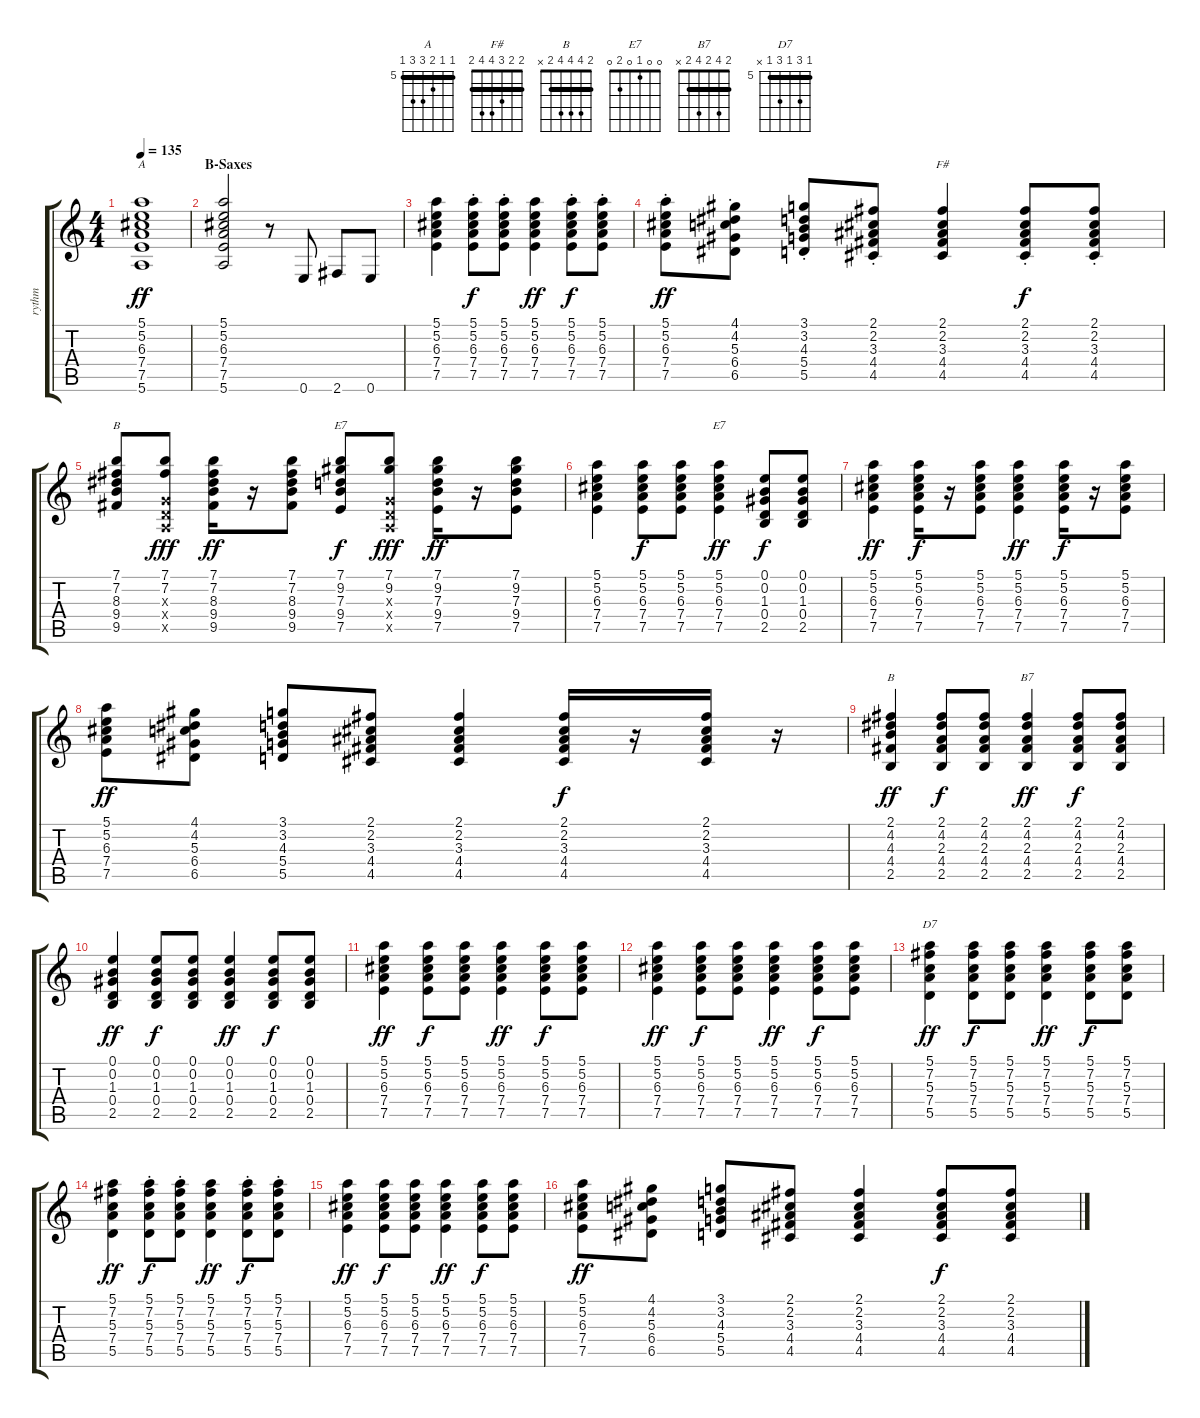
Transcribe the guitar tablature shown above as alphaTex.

\track ("rythm" "rythm") {instrument acousticguitarsteel}
\staff {score tabs}
\tuning (E4 B3 G3 D3 A2 E2) {hide}
\chord ("A" 5 5 6 7 7 5) {firstfret 5 barre 5}
\chord ("F#" 2 2 3 4 4 2) {barre 2}
\chord ("B" 7 7 8 9 9 7) {firstfret 7 barre 7}
\chord ("E7" 7 9 7 9 7 0) {firstfret 7 barre 7}
\chord ("E7" 0 0 1 0 2 0)
\chord ("B" 2 4 4 4 2 x) {barre 2}
\chord ("B7" 2 4 2 4 2 x) {barre 2}
\chord ("D7" 5 7 5 7 5 x) {firstfret 5 barre 5}
\ts (4 4)
\tempo 135
\clef g2
\ks c
(5.1 5.2 6.3 7.4 7.5 5.6).1{ch "A" dy ff} |
\section ("" "B-Saxes")
(5.1 5.2 6.3 7.4 7.5 5.6).2 r.8 0.6.8 2.6.8 0.6.8 |
(5.1 5.2 6.3 7.4 7.5).4 (5.1{st} 5.2 6.3 7.4 7.5).8{dy f} (5.1{st} 5.2 6.3 7.4 7.5).8 (5.1 5.2 6.3 7.4 7.5).4{dy ff} (5.1{st} 5.2 6.3 7.4 7.5).8{dy f} (5.1{st} 5.2 6.3 7.4 7.5).8 |
(5.1{st} 5.2 6.3 7.4 7.5).8{dy ff} (4.1{st} 4.2 5.3 6.4 6.5).8 (3.1{st} 3.2 4.3 5.4 5.5).8 (2.1{st} 2.2 3.3 4.4 4.5).8 (2.1 2.2 3.3 4.4 4.5).4{ch "F#"} (2.1{st} 2.2 3.3 4.4 4.5).8{dy f} (2.1{st} 2.2 3.3 4.4 4.5).8 |
(7.1 7.2 8.3 9.4 9.5).8{ch "B"} (7.1 7.2 0.3{x} 0.4{x} 0.5{x}).8{dy fff} (7.1 7.2 8.3 9.4 9.5).16{dy ff} r.16 (7.1 7.2 8.3 9.4 9.5).8 (7.1 9.2 7.3 9.4 7.5).8{ch "E7" dy f} (7.1 9.2 0.3{x} 0.4{x} 0.5{x}).8{dy fff} (7.1 9.2 7.3 9.4 7.5).16{dy ff} r.16 (7.1 9.2 7.3 9.4 7.5).8 |
(5.1 5.2 6.3 7.4 7.5).4 (5.1 5.2 6.3 7.4 7.5).8{dy f} (5.1 5.2 6.3 7.4 7.5).8 (5.1 5.2 6.3 7.4 7.5).4{ch "E7" dy ff} (0.1 0.2 1.3 0.4 2.5).8{dy f} (0.1 0.2 1.3 0.4 2.5).8 |
(5.1 5.2 6.3 7.4 7.5).4{dy ff} (5.1 5.2 6.3 7.4 7.5).16{dy f} r.16 (5.1 5.2 6.3 7.4 7.5).8 (5.1 5.2 6.3 7.4 7.5).4{dy ff} (5.1 5.2 6.3 7.4 7.5).16{dy f} r.16 (5.1 5.2 6.3 7.4 7.5).8 |
(5.1 5.2 6.3 7.4 7.5).8{dy ff} (4.1 4.2 5.3 6.4 6.5).8 (3.1 3.2 4.3 5.4 5.5).8 (2.1 2.2 3.3 4.4 4.5).8 (2.1 2.2 3.3 4.4 4.5).4 (2.1 2.2 3.3 4.4 4.5).16{dy f} r.16 (2.1 2.2 3.3 4.4 4.5).16 r.16 |
(2.1 4.2 4.3 4.4 2.5).4{ch "B" dy ff} (2.1 4.2 2.3 4.4 2.5).8{dy f} (2.1 4.2 2.3 4.4 2.5).8 (2.1 4.2 2.3 4.4 2.5).4{ch "B7" dy ff} (2.1 4.2 2.3 4.4 2.5).8{dy f} (2.1 4.2 2.3 4.4 2.5).8 |
(0.1 0.2 1.3 0.4 2.5).4{dy ff} (0.1 0.2 1.3 0.4 2.5).8{dy f} (0.1 0.2 1.3 0.4 2.5).8 (0.1 0.2 1.3 0.4 2.5).4{dy ff} (0.1 0.2 1.3 0.4 2.5).8{dy f} (0.1 0.2 1.3 0.4 2.5).8 |
(5.1 5.2 6.3 7.4 7.5).4{dy ff} (5.1 5.2 6.3 7.4 7.5).8{dy f} (5.1 5.2 6.3 7.4 7.5).8 (5.1 5.2 6.3 7.4 7.5).4{dy ff} (5.1 5.2 6.3 7.4 7.5).8{dy f} (5.1 5.2 6.3 7.4 7.5).8 |
(5.1 5.2 6.3 7.4 7.5).4{dy ff} (5.1 5.2 6.3 7.4 7.5).8{dy f} (5.1 5.2 6.3 7.4 7.5).8 (5.1 5.2 6.3 7.4 7.5).4{dy ff} (5.1 5.2 6.3 7.4 7.5).8{dy f} (5.1 5.2 6.3 7.4 7.5).8 |
(5.1 7.2 5.3 7.4 5.5).4{ch "D7" dy ff} (5.1 7.2 5.3 7.4 5.5).8{dy f} (5.1 7.2 5.3 7.4 5.5).8 (5.1 7.2 5.3 7.4 5.5).4{dy ff} (5.1 7.2 5.3 7.4 5.5).8{dy f} (5.1 7.2 5.3 7.4 5.5).8 |
(5.1 7.2 5.3 7.4 5.5).4{dy ff} (5.1{st} 7.2 5.3 7.4 5.5).8{dy f} (5.1{st} 7.2 5.3 7.4 5.5).8 (5.1 7.2 5.3 7.4 5.5).4{dy ff} (5.1{st} 7.2 5.3 7.4 5.5).8{dy f} (5.1{st} 7.2 5.3 7.4 5.5).8 |
(5.1 5.2 6.3 7.4 7.5).4{dy ff} (5.1 5.2 6.3 7.4 7.5).8{dy f} (5.1 5.2 6.3 7.4 7.5).8 (5.1 5.2 6.3 7.4 7.5).4{dy ff} (5.1 5.2 6.3 7.4 7.5).8{dy f} (5.1 5.2 6.3 7.4 7.5).8 |
(5.1 5.2 6.3 7.4 7.5).8{dy ff} (4.1 4.2 5.3 6.4 6.5).8 (3.1 3.2 4.3 5.4 5.5).8 (2.1 2.2 3.3 4.4 4.5).8 (2.1 2.2 3.3 4.4 4.5).4 (2.1 2.2 3.3 4.4 4.5).8{dy f} (2.1 2.2 3.3 4.4 4.5).8
